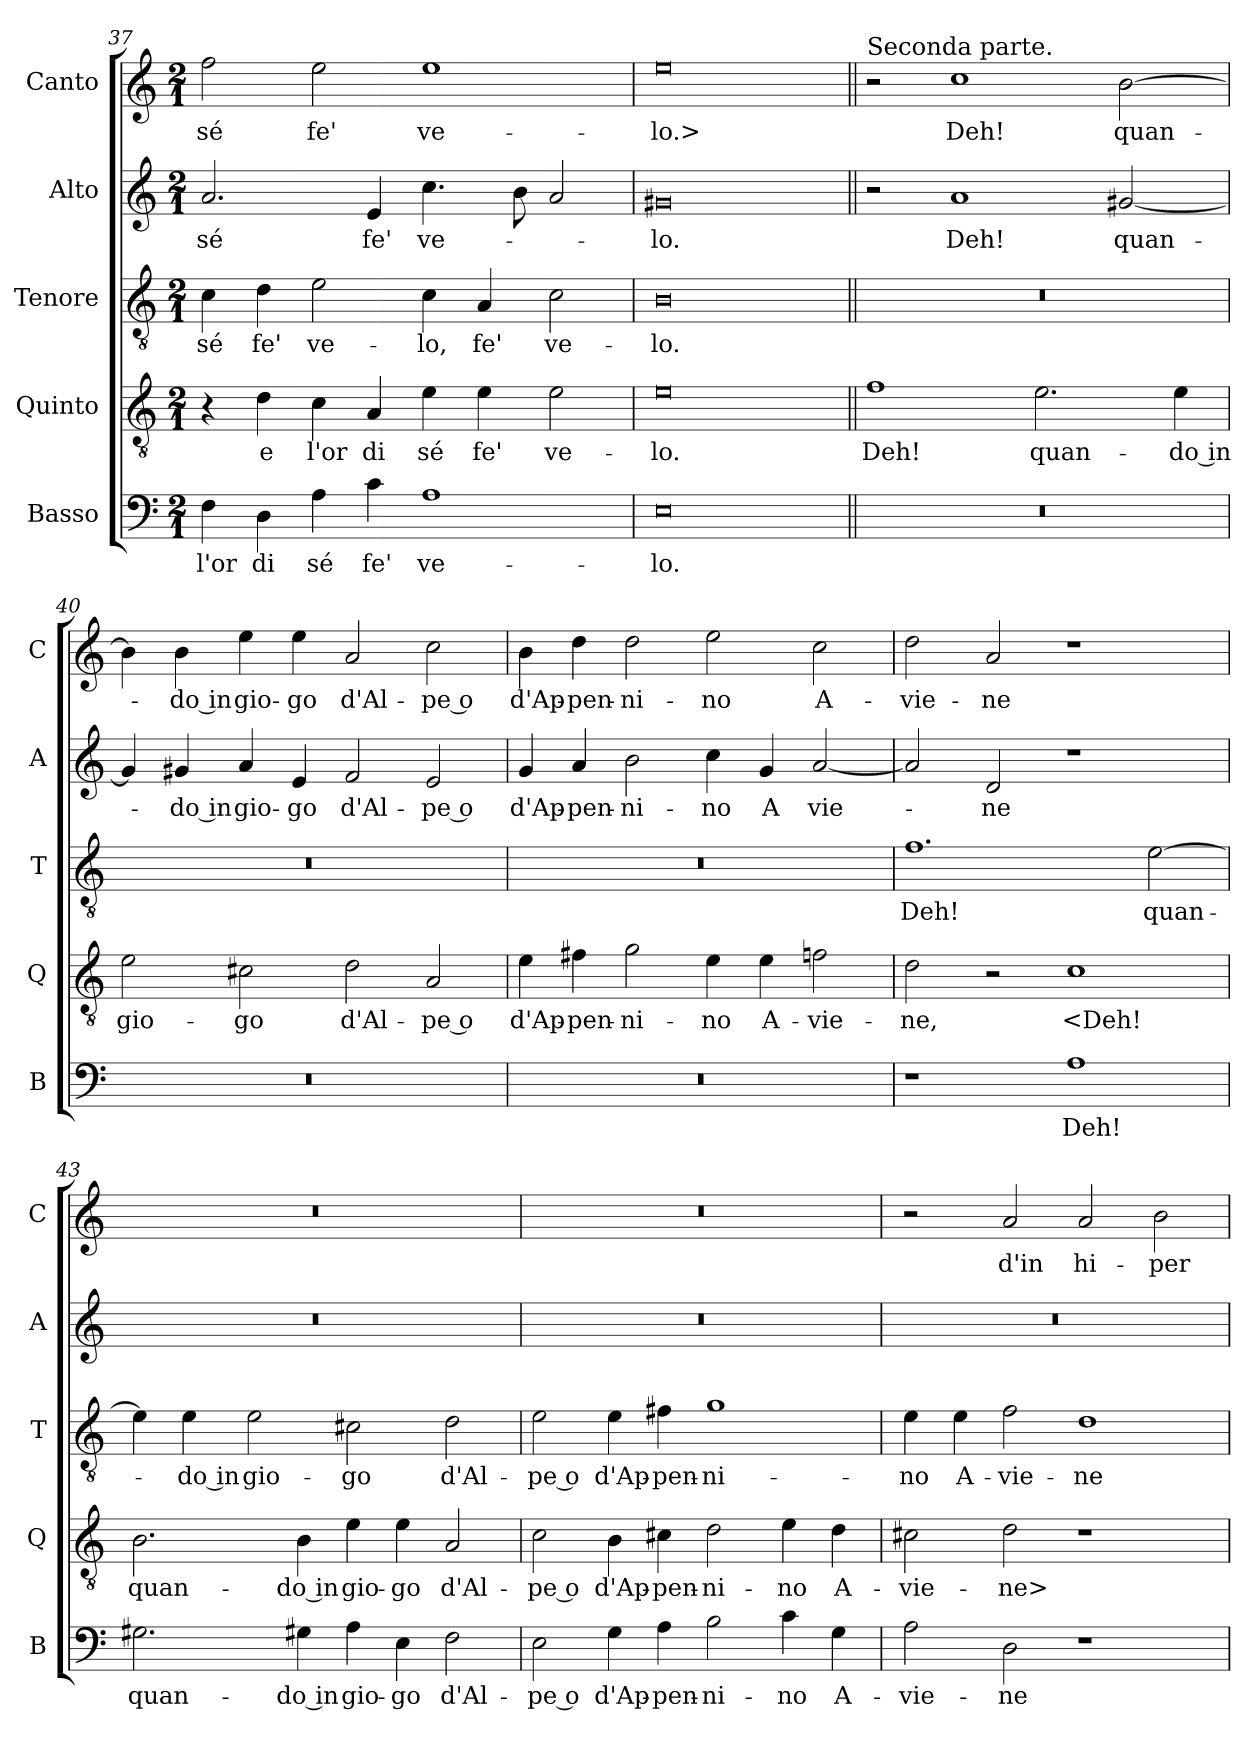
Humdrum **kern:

**kern	**text	**kern	**text	**kern	**text	**kern	**text	**kern	**text
*part5	*part5	*part4	*part4	*part3	*part3	*part2	*part2	*part1	*part1
*staff5	*staff5	*staff4	*staff4	*staff3	*staff3	*staff2	*staff2	*staff1	*staff1
*I"Basso	*	*I"Quinto	*	*I"Tenore	*	*I"Alto	*	*I"Canto	*
*I'B	*	*I'Q	*	*I'T	*	*I'A	*	*I'C	*
*clefF4	*	*clefGv2	*	*clefGv2	*	*clefG2	*	*clefG2	*
*k[]	*	*k[]	*	*k[]	*	*k[]	*	*k[]	*
*M2/1	*	*M2/1	*	*M2/1	*	*M2/1	*	*M2/1	*
=37	=37	=37	=37	=37	=37	=37	=37	=37	=37
4F	l'or	4r	.	4c	sé	2.a	sé	2ff	sé
4D	di	4d	e	4d	fe'	.	.	.	.
4A	sé	4c	l'or	2e	ve-	.	.	2ee	fe'
4c	fe'	4A	di	.	.	4e	fe'	.	.
1A	ve-	4e	sé	4c	-lo,	4.cc	ve-	1ee	ve-
.	.	4e	fe'	4A	fe'	.	.	.	.
.	.	.	.	.	.	8b	.	.	.
.	.	2e	ve-	2c	ve-	2a	.	.	.
=38	=38	=38	=38	=38	=38	=38	=38	=38	=38
0E	-lo.	0e	-lo.	0B	-lo.	0g#X	-lo.	0ee	-lo.>
=39||	=39||	=39||	=39||	=39||	=39||	=39||	=39||	=39||	=39||
!	!	!	!	!	!	!	!	!LO:TX:a:t=Seconda parte.	!
0r	.	1f	Deh!	0r	.	2r	.	2r	.
.	.	.	.	.	.	1a	Deh!	1cc	Deh!
.	.	2.e	quan-	.	.	.	.	.	.
.	.	.	.	.	.	[2g#X	quan-	[2b	quan-
.	.	4e	-do in	.	.	.	.	.	.
=40	=40	=40	=40	=40	=40	=40	=40	=40	=40
0r	.	2e	gio-	0r	.	4g#]	.	4b]	.
.	.	.	.	.	.	4g#X	-do in	4b	-do in
.	.	2c#X	-go	.	.	4a	gio-	4ee	gio-
.	.	.	.	.	.	4e	-go	4ee	-go
.	.	2d	d'Al-	.	.	2f	d'Al-	2a	d'Al-
.	.	2A	-pe o	.	.	2e	-pe o	2cc	-pe o
=41	=41	=41	=41	=41	=41	=41	=41	=41	=41
0r	.	4e	d'Ap-	0r	.	4g	d'Ap-	4b	d'Ap-
.	.	4f#X	-pen-	.	.	4a	-pen-	4dd	-pen-
.	.	2g	-ni-	.	.	2b	-ni-	2dd	-ni-
.	.	4e	-no	.	.	4cc	-no	2ee	-no
.	.	4e	A-	.	.	4g	A	.	.
.	.	2fn	-vie-	.	.	[2a	vie-	2cc	A-
=42	=42	=42	=42	=42	=42	=42	=42	=42	=42
1r	.	2d	-ne,	1.f	Deh!	2a]	.	2dd	-vie-
.	.	2r	.	.	.	2d	-ne	2a	-ne
1A	Deh!	1c	<Deh!	.	.	1r	.	1r	.
.	.	.	.	[2e	quan-	.	.	.	.
=43	=43	=43	=43	=43	=43	=43	=43	=43	=43
2.G#X	quan-	2.B	quan-	4e]	.	0r	.	0r	.
.	.	.	.	4e	-do in	.	.	.	.
.	.	.	.	2e	gio-	.	.	.	.
4G#X	-do in	4B	-do in	.	.	.	.	.	.
4A	gio-	4e	gio-	2c#X	-go	.	.	.	.
4E	-go	4e	-go	.	.	.	.	.	.
2F	d'Al-	2A	d'Al-	2d	d'Al-	.	.	.	.
=44	=44	=44	=44	=44	=44	=44	=44	=44	=44
2E	-pe o	2c	-pe o	2e	-pe o	0r	.	0r	.
4G	d'Ap-	4B	d'Ap-	4e	d'Ap-	.	.	.	.
4A	-pen-	4c#X	-pen-	4f#X	-pen-	.	.	.	.
2B	-ni-	2d	-ni-	1g	-ni-	.	.	.	.
4c	-no	4e	-no	.	.	.	.	.	.
4G	A-	4d	A-	.	.	.	.	.	.
=45	=45	=45	=45	=45	=45	=45	=45	=45	=45
2A	-vie-	2c#X	-vie-	4e	-no	0r	.	2r	.
.	.	.	.	4e	A-	.	.	.	.
2D	-ne	2d	-ne>	2f	-vie-	.	.	2a	d'in
1r	.	1r	.	1d	-ne	.	.	2a	hi-
.	.	.	.	.	.	.	.	2b	-per-
=	=	=	=	=	=	=	=	=	=
*-	*-	*-	*-	*-	*-	*-	*-	*-	*-
